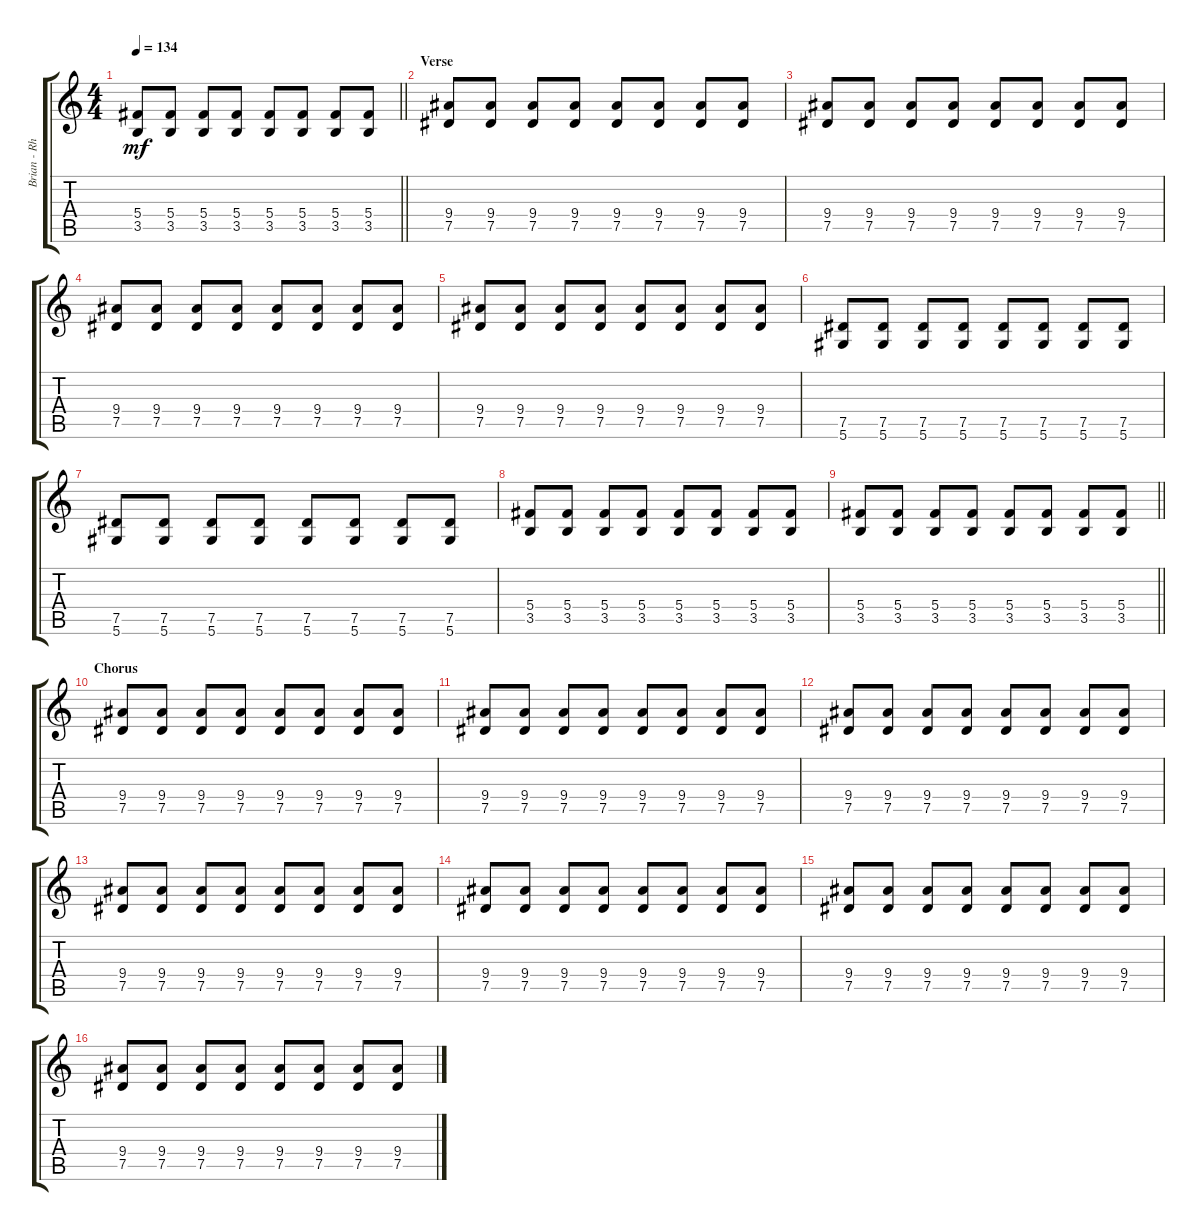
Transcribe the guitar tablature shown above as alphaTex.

\track ("Brian - Rhythm Guitar" "Brian - Rh") {instrument electricguitarclean}
\staff {score tabs}
\tuning (Eb4 Bb3 Gb3 Db3 Ab2 Eb2) {hide}
\ts (4 4)
\tempo 134
\clef g2
\barLineRight lightlight
\ks c
(5.4 3.5).8{dy mf} (5.4 3.5).8 (5.4 3.5).8 (5.4 3.5).8 (5.4 3.5).8 (5.4 3.5).8 (5.4 3.5).8 (5.4 3.5).8 |
\section ("" "Verse")
(9.4 7.5).8 (9.4 7.5).8 (9.4 7.5).8 (9.4 7.5).8 (9.4 7.5).8 (9.4 7.5).8 (9.4 7.5).8 (9.4 7.5).8 |
(9.4 7.5).8 (9.4 7.5).8 (9.4 7.5).8 (9.4 7.5).8 (9.4 7.5).8 (9.4 7.5).8 (9.4 7.5).8 (9.4 7.5).8 |
(9.4 7.5).8 (9.4 7.5).8 (9.4 7.5).8 (9.4 7.5).8 (9.4 7.5).8 (9.4 7.5).8 (9.4 7.5).8 (9.4 7.5).8 |
(9.4 7.5).8 (9.4 7.5).8 (9.4 7.5).8 (9.4 7.5).8 (9.4 7.5).8 (9.4 7.5).8 (9.4 7.5).8 (9.4 7.5).8 |
(7.5 5.6).8 (7.5 5.6).8 (7.5 5.6).8 (7.5 5.6).8 (7.5 5.6).8 (7.5 5.6).8 (7.5 5.6).8 (7.5 5.6).8 |
(7.5 5.6).8 (7.5 5.6).8 (7.5 5.6).8 (7.5 5.6).8 (7.5 5.6).8 (7.5 5.6).8 (7.5 5.6).8 (7.5 5.6).8 |
(5.4 3.5).8 (5.4 3.5).8 (5.4 3.5).8 (5.4 3.5).8 (5.4 3.5).8 (5.4 3.5).8 (5.4 3.5).8 (5.4 3.5).8 |
\barLineRight lightlight
(5.4 3.5).8 (5.4 3.5).8 (5.4 3.5).8 (5.4 3.5).8 (5.4 3.5).8 (5.4 3.5).8 (5.4 3.5).8 (5.4 3.5).8 |
\section ("" "Chorus")
(9.4 7.5).8 (9.4 7.5).8 (9.4 7.5).8 (9.4 7.5).8 (9.4 7.5).8 (9.4 7.5).8 (9.4 7.5).8 (9.4 7.5).8 |
(9.4 7.5).8 (9.4 7.5).8 (9.4 7.5).8 (9.4 7.5).8 (9.4 7.5).8 (9.4 7.5).8 (9.4 7.5).8 (9.4 7.5).8 |
(9.4 7.5).8 (9.4 7.5).8 (9.4 7.5).8 (9.4 7.5).8 (9.4 7.5).8 (9.4 7.5).8 (9.4 7.5).8 (9.4 7.5).8 |
(9.4 7.5).8 (9.4 7.5).8 (9.4 7.5).8 (9.4 7.5).8 (9.4 7.5).8 (9.4 7.5).8 (9.4 7.5).8 (9.4 7.5).8 |
(9.4 7.5).8 (9.4 7.5).8 (9.4 7.5).8 (9.4 7.5).8 (9.4 7.5).8 (9.4 7.5).8 (9.4 7.5).8 (9.4 7.5).8 |
(9.4 7.5).8 (9.4 7.5).8 (9.4 7.5).8 (9.4 7.5).8 (9.4 7.5).8 (9.4 7.5).8 (9.4 7.5).8 (9.4 7.5).8 |
(9.4 7.5).8 (9.4 7.5).8 (9.4 7.5).8 (9.4 7.5).8 (9.4 7.5).8 (9.4 7.5).8 (9.4 7.5).8 (9.4 7.5).8
